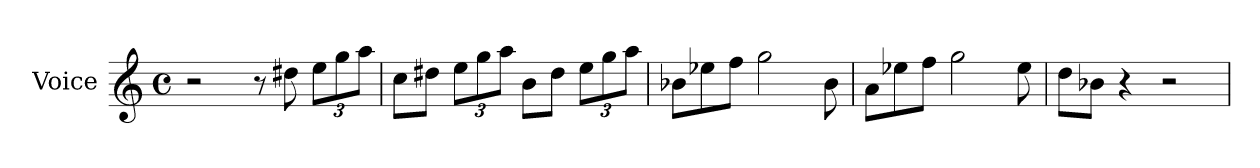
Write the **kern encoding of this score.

**kern
*part1
*staff1
*I"Voice
*I'Voice
*clefG2
*M4/4
*met(c)
=1
2rcc
8r
8dd#X\
12ee\L
12gg\
12aa\J
=2
8cc\L
8dd#X\J
12ee\L
12gg\
12aa\J
8b\L
8dd#\J
12ee\L
12gg\
12aa\J
=3
8b-X\L
8ee-X\
8ff\J
2gg\
8b-\
=4
8a\L
8ee-X\
8ff\J
2gg\
8ee-\
=5
8dd\L
8b-X\J
4r
2rcc
=
*-
